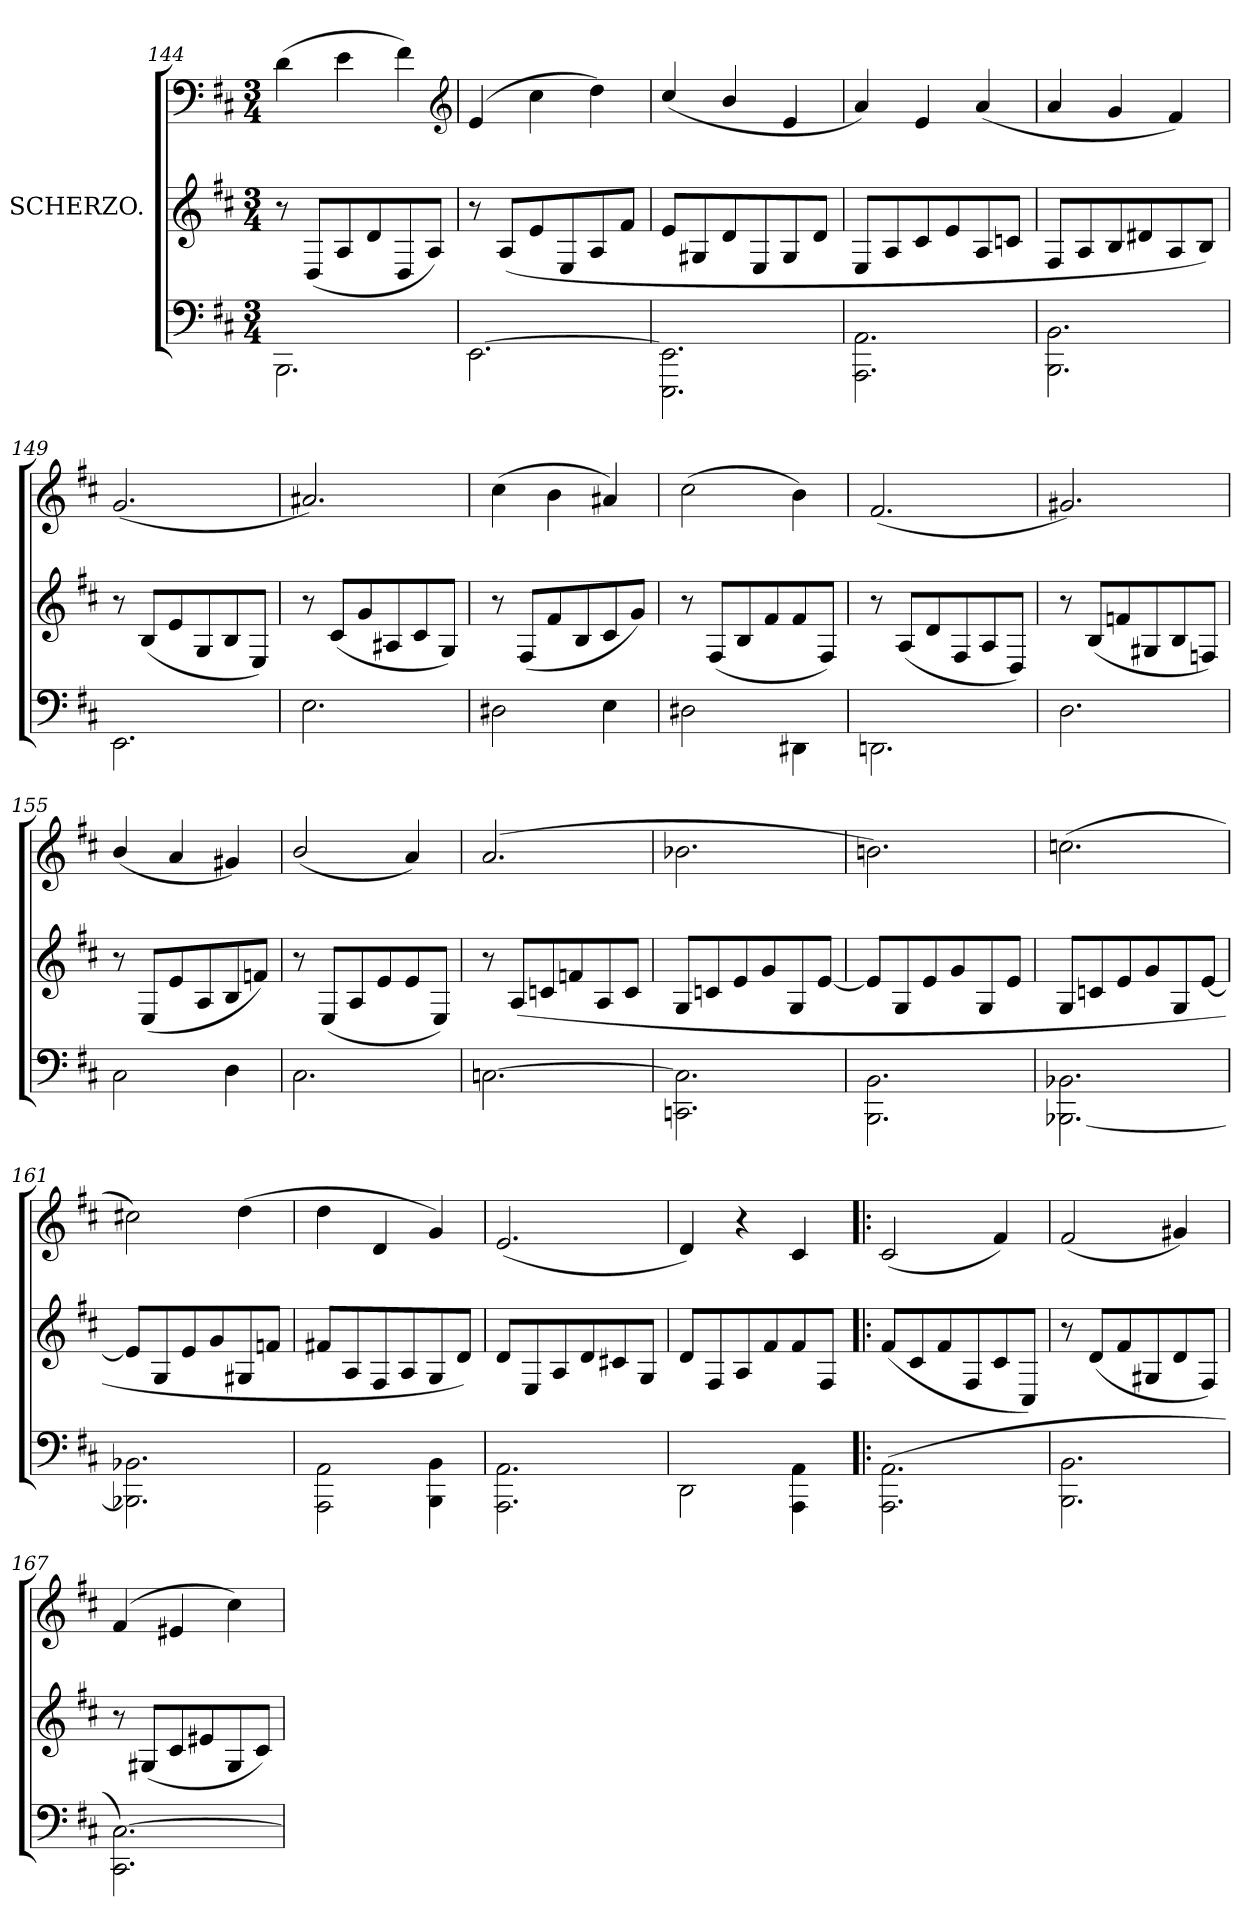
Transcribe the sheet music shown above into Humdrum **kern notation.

**kern	**kern	**kern
*part3	*part2	*part1
*staff3	*staff2	*staff1
*	*I"SCHERZO.	*
*clefF4	*clefG2	*clefF4
*k[f#c#]	*k[f#c#]	*k[f#c#]
*M3/4	*M3/4	*M3/4
=144	=144	=144
2.BBB\	8r	(>4d!
.	(>8D/L	.
.	8A/	4e!
.	8d	.
.	8D/	4f#!)
.	8A/J)	.
*	*	*clefG2
=145	=145	=145
[2.EE\	8r	(>4e!
.	(>8A/L	.
.	8e	4cc#!
.	8E/	.
.	8A/	4dd!)
.	8f#J	.
=146	=146	=146
2.EE]\ 2.EEE\	8eL	(<4cc#!/
.	8G#X	.
.	8d	4b!/
.	8E/	.
.	8G#/	4e!
.	8dJ	.
=147	=147	=147
2.AA\ 2.AAA\	8E/L	4a!)
.	8A/	.
.	8c#	4e!
.	8e	.
.	8A/	(<4a!
.	8cnJ	.
=148	=148	=148
2.BB\ 2.BBB\	8F#/L	4a!
.	8A/	.
.	8B/	4g!
.	8d#X	.
.	8A/	4f#!)
.	8B/J)	.
=149	=149	=149
2.EE\	8r	(<2.g!
.	(>8B/L	.
.	8e	.
.	8G/	.
.	8B/	.
.	8E/J)	.
=150	=150	=150
2.E	8r	2.a#X!)
.	(>8c#L	.
.	8g	.
.	8A#X/	.
.	8c#	.
.	8G/J)	.
=151	=151	=151
2D#X	8r	(>4cc#!
.	(>8F#/L	.
.	8f#	4b!
.	8B	.
4E	8c#	4a#X!)
.	8gJ)	.
=152	=152	=152
2D#X	8r	(>2cc#!
.	(>8F#/L	.
.	8B/	.
.	8f#	.
4DD#X\	8f#	4b!)
.	8F#/J)	.
=153	=153	=153
2.DDn\	8r	(<2.f#!
.	(>8A/L	.
.	8d/	.
.	8F#/	.
.	8A/	.
.	8D/J)	.
=154	=154	=154
2.D	8r	2.g#X!)
.	(>8B/L	.
.	8fn	.
.	8G#X	.
.	8B/	.
.	8Fn/J)	.
=155	=155	=155
2C#\	8r	(<4b!/
.	(>8E/L	.
.	8e	4a!
.	8A/	.
4D\	8B/	4g#X!)
.	8fnJ)	.
=156	=156	=156
2.C#\	8r	(<2b!/
.	(>8E/L	.
.	8A/	.
.	8e	.
.	8e	4a!)
.	8E/J)	.
=157	=157	=157
[2.Cn\	8r	(>2.a!
.	(>8A/L	.
.	8cn	.
.	8fn	.
.	8A/	.
.	8cJ	.
=158	=158	=158
2.Cn]\ 2.CCn\	8G/L	2.b-X!
.	8cn	.
.	8e	.
.	8g	.
.	8G/	.
.	[8eJ	.
=159	=159	=159
2.BB\ 2.BBB\	8eL]	2.bn!)
.	8G/	.
.	8e	.
.	8g	.
.	8G/	.
.	8eJ	.
=160	=160	=160
2.BB-X\ [2.BBB-X\	8G/L	(>2.ccn!
.	8cn	.
.	8e	.
.	8g	.
.	8G/	.
.	[8eJ	.
=161	=161	=161
2.BB-X\ 2.BBB-X]\	8eL]	2cc#X!)
.	8G/	.
.	8e	.
.	8g	.
.	8G#X	(>4dd!
.	8fnJ	.
=162	=162	=162
2AA\ 2AAA\	8f#XL	4dd!
.	8A/	.
.	8F#/	4d!
.	8A/	.
4BB\ 4BBB\	8G/	4g!)
.	8d/J)	.
=163	=163	=163
2.AA\ 2.AAA\	8d/L	(<2.e!
.	8E/	.
.	8A/	.
.	8d	.
.	8c#X	.
.	8G/J	.
=164	=164	=164
2DD\	8d/L	4d!)
.	8F#/	.
.	8A/	4r
.	8f#	.
4AA\ 4AAA\	8f#	4c#!
.	8F#/J	.
=165!|:	=165!|:	=165!|:
(<2.AA\ 2.AAA\	(>8f#L	(<2c#!
.	8c#	.
.	8f#	.
.	8F#/	.
.	8c#	4f#!)
.	8C#/J)	.
=166	=166	=166
2.BB\ 2.BBB\	8r	(<2f#!
.	(>8dL	.
.	8f#	.
.	8G#X	.
.	8d	4g#X!)
.	8F#/J)	.
=167	=167	=167
[2.C#\ 2.CC#\)	8r	(<4f#!
.	(>8G#XL	.
.	8c#	4e#X!
.	8e#X	.
.	8G#/	4cc#!)
.	8c#J)	.
=	=	=
*-	*-	*-
